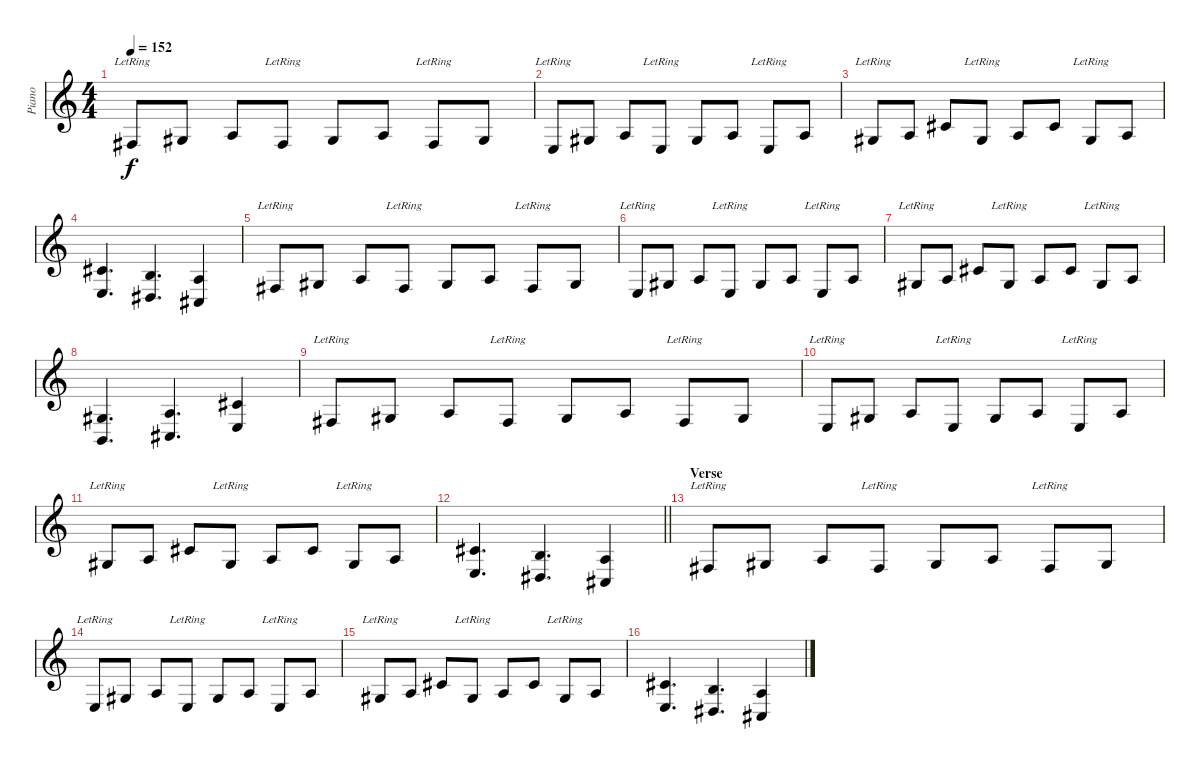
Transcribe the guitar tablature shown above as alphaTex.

\track ("Piano" "Piano") {instrument acousticgrandpiano}
\staff {score}
\tuning (E4 B3 G3 D3 A2 E2) {hide}
\ts (4 4)
\tempo 152
\clef g2
\ks c
9.5{lr}.8{dy f} 6.4.8 7.4.8 9.5{lr}.8 6.4.8 7.4.8 9.5{lr}.8 6.4.8 |
7.5{lr}.8 6.4.8 7.4.8 7.5{lr}.8 6.4.8 7.4.8 7.5{lr}.8 7.4.8 |
6.4{lr}.8 2.3.8 6.3.8 6.4{lr}.8 2.3.8 6.3.8 6.4{lr}.8 2.3.8 |
(6.3 2.4).4{d} (9.4 6.5).4{d} (7.4 4.5).4 |
9.5{lr}.8 6.4.8 7.4.8 9.5{lr}.8 6.4.8 7.4.8 9.5{lr}.8 6.4.8 |
7.5{lr}.8 6.4.8 7.4.8 7.5{lr}.8 6.4.8 7.4.8 7.5{lr}.8 7.4.8 |
6.4{lr}.8 2.3.8 6.3.8 6.4{lr}.8 2.3.8 6.3.8 6.4{lr}.8 2.3.8 |
(6.4 2.5).4{d} (7.4 4.5).4{d} (6.3 2.4).4 |
9.5{lr}.8 6.4.8 7.4.8 9.5{lr}.8 6.4.8 7.4.8 9.5{lr}.8 6.4.8 |
7.5{lr}.8 6.4.8 7.4.8 7.5{lr}.8 6.4.8 7.4.8 7.5{lr}.8 7.4.8 |
6.4{lr}.8 2.3.8 6.3.8 6.4{lr}.8 2.3.8 6.3.8 6.4{lr}.8 2.3.8 |
\barLineRight lightlight
(6.3 2.4).4{d} (9.4 6.5).4{d} (7.4 4.5).4 |
\section ("" "Verse")
9.5{lr}.8 6.4.8 7.4.8 9.5{lr}.8 6.4.8 7.4.8 9.5{lr}.8 6.4.8 |
7.5{lr}.8 6.4.8 7.4.8 7.5{lr}.8 6.4.8 7.4.8 7.5{lr}.8 7.4.8 |
6.4{lr}.8 2.3.8 6.3.8 6.4{lr}.8 2.3.8 6.3.8 6.4{lr}.8 2.3.8 |
(6.3 2.4).4{d} (9.4 6.5).4{d} (7.4 4.5).4
